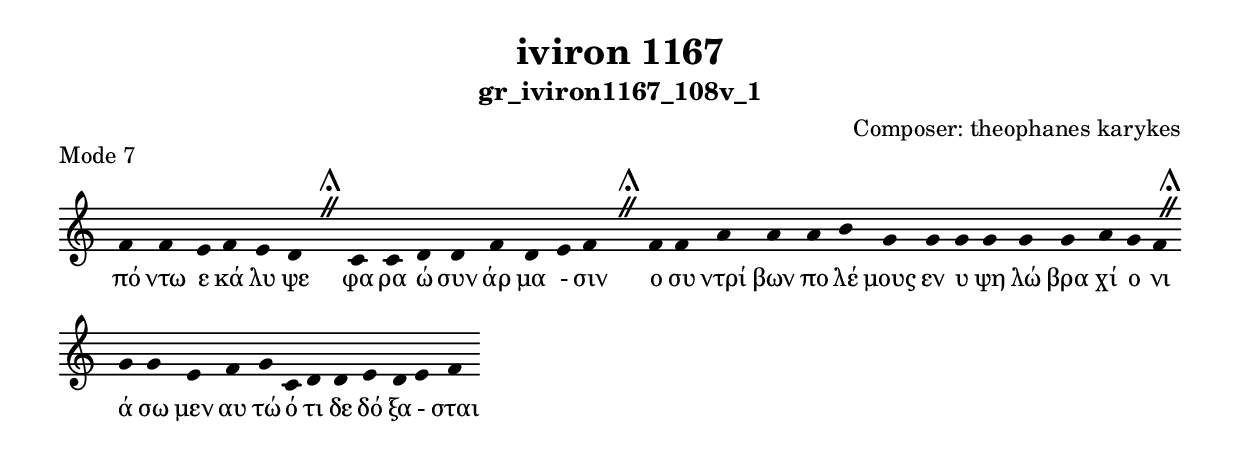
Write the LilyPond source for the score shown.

\include "gregorian.ly"

	\header {
 	  title = "iviron 1167"
	  subtitle = "gr_iviron1167_108v_1"
	  composer = "Composer: theophanes karykes"
	  piece = "Mode 7"
	}

	chant = {
	  f'4 f'4 e'4 f'4 e'4 d'4 \divisioMaior
 c'4 c'4 d'4 d'4 f'4 d'4 e'4 f'4 \divisioMaior
 f'4 f'4 a'4 a'4 a'4 b'4 g'4 g'4 g'4 g'4 g'4 g'4 a'4 g'4 f'4 \divisioMaior
 g'4 g'4 e'4 f'4 g'4 c'4 d'4 d'4 e'4 d'4 e'4 f'4\finalis
	}

	verba = \lyricmode {πό ντω ε κά λυ ψε 
φα ρα ώ συν άρ μα - σιν 
ο συ ντρί βων πο λέ μους εν υ ψη λώ βρα χί ο νι 
ά σω μεν αυ τώ ό τι δε δό ξα - σται 
	}


	\score {
	  \new Staff <<
	  \new Voice = "melody" \chant
	  \new Lyrics = "one" \lyricsto melody \verba
	  >>
	  \layout {
	    \context {
	      \Staff
	      \remove "Time_signature_engraver"
	      \remove "Bar_engraver"
	    }
	    \context {
	      \Voice
	      \remove "Stem_engraver"
	    }
	  }
	}